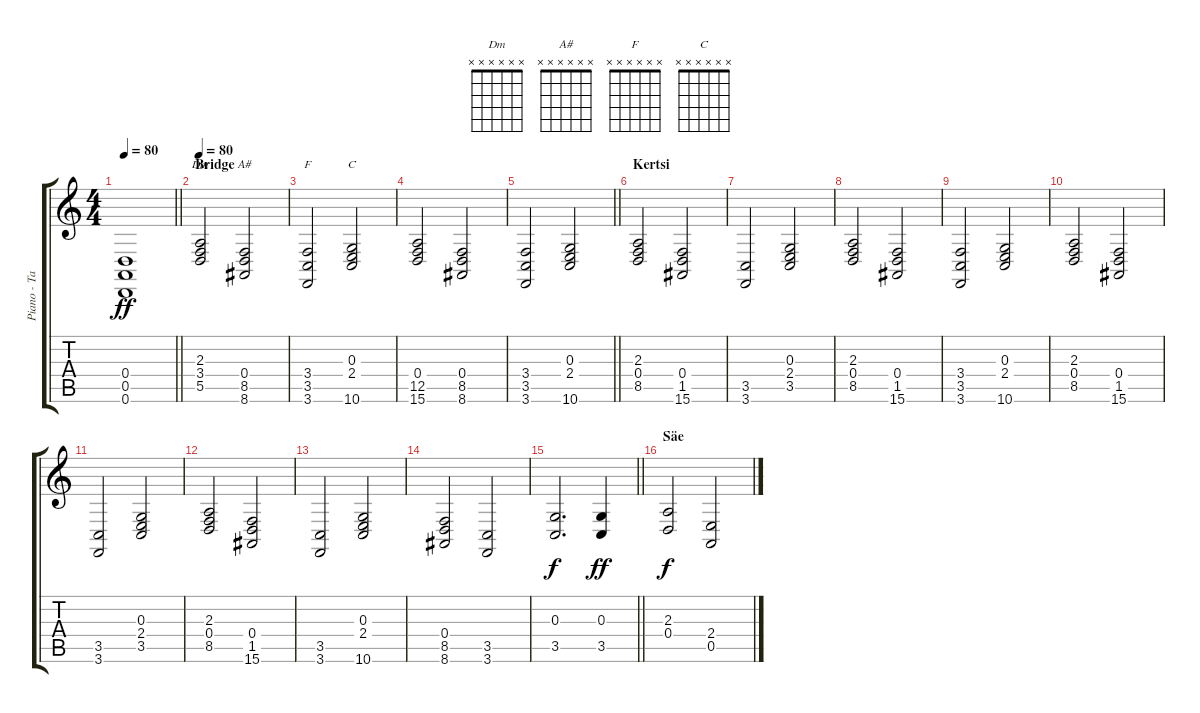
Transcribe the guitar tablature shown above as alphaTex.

\track ("Piano - Tausta" "Piano - Ta") {instrument acousticgrandpiano}
\staff {score tabs}
\tuning (E4 B3 G3 D3 A2 D2) {hide}
\chord ("Dm" x x x x x x)
\chord ("A#" x x x x x x)
\chord ("F" x x x x x x)
\chord ("C" x x x x x x)
\ts (4 4)
\tempo 80
\clef g2
\barLineRight lightlight
\ks c
(0.4 0.5 0.6).1{dy ff} |
\section ("" "Bridge")
\tempo 80
(2.3 3.4 5.5).2{ch "Dm"} (0.4 8.5 8.6).2{ch "A#"} |
(3.4 3.5 3.6).2{ch "F"} (0.3 2.4 10.6).2{ch "C"} |
(0.4 12.5 15.6).2 (0.4 8.5 8.6).2 |
\barLineRight lightlight
(3.4 3.5 3.6).2 (0.3 2.4 10.6).2 |
\section ("" "Kertsi")
(2.3 0.4 8.5).2 (0.4 1.5 15.6).2 |
(3.5 3.6).2 (0.3 2.4 3.5).2 |
(2.3 0.4 8.5).2 (0.4 1.5 15.6).2 |
(3.4 3.5 3.6).2 (0.3 2.4 10.6).2 |
(2.3 0.4 8.5).2 (0.4 1.5 15.6).2 |
(3.5 3.6).2 (0.3 2.4 3.5).2 |
(2.3 0.4 8.5).2 (0.4 1.5 15.6).2 |
(3.5 3.6).2 (0.3 2.4 10.6).2 |
(0.4 8.5 8.6).2 (3.5 3.6).2 |
\barLineRight lightlight
(0.3 3.5).2{d dy f} (0.3 3.5).4{dy ff} |
\section ("" "Säe")
(2.3 0.4).2{dy f} (2.4 0.5).2
